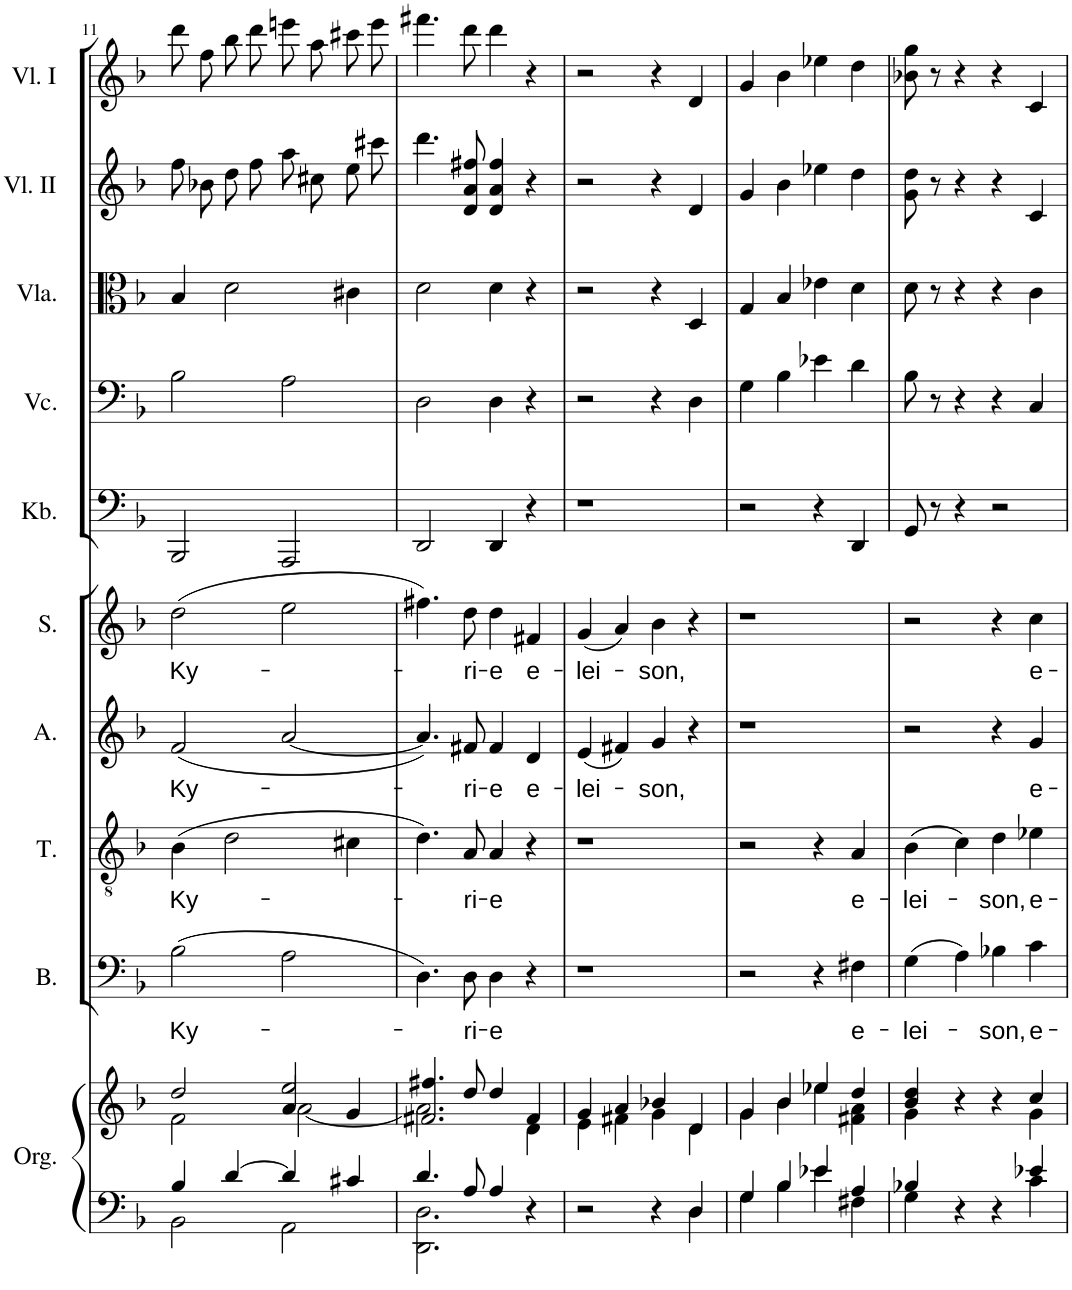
**kern	**kern	**kern	**text	**kern	**text	**kern	**text	**kern	**text	**kern	**kern	**kern	**kern	**kern
*part10	*part10	*part9	*part9	*part8	*part8	*part7	*part7	*part6	*part6	*part5	*part4	*part3	*part2	*part1
*staff11	*staff10	*staff9	*staff9	*staff8	*staff8	*staff7	*staff7	*staff6	*staff6	*staff5	*staff4	*staff3	*staff2	*staff1
*I"Orgel	*	*I"Bass	*	*I"Tenor	*	*I"Alt	*	*I"Sopran	*	*I"Kontrabass	*I"Violoncello	*I"Viola	*I"Violine II	*I"Violine I
*I'Org.	*	*I'B.	*	*I'T.	*	*I'A.	*	*I'S.	*	*I'Kb.	*I'Vc.	*I'Vla.	*I'Vl. II	*I'Vl. I
!!LO:PB:g=z
*clefF4	*clefG2	*clefF4	*	*clefGv2	*	*clefG2	*	*clefG2	*	*clefF4	*clefF4	*clefC3	*clefG2	*clefG2
*	*	*	*	*	*	*	*	*	*	*Trd7c12	*	*	*	*
*k[b-]	*k[b-]	*k[b-]	*	*k[b-]	*	*k[b-]	*	*k[b-]	*	*k[b-]	*k[b-]	*k[b-]	*k[b-]	*k[b-]
*F:	*F:	*F:	*	*	*	*F:	*	*F:	*	*	*F:	*F:	*F:	*F:
*M4/4	*M4/4	*M4/4	*	*M4/4	*	*M4/4	*	*M4/4	*	*M4/4	*M4/4	*M4/4	*M4/4	*M4/4
*met(c)	*met(c)	*met(c)	*	*met(c)	*	*met(c)	*	*met(c)	*	*met(c)	*met(c)	*met(c)	*met(c)	*met(c)
=11	=11	=11	=11	=11	=11	=11	=11	=11	=11	=11	=11	=11	=11	=11
*^	*^	*	*	*	*	*	*	*	*	*	*	*	*	*
*	*	*	*^	*	*	*	*	*	*	*	*	*	*	*	*	*
!	!	!	!	!	!	!LO:LY:b	!	!LO:LY:b	!	!LO:LY:b	!	!LO:LY:b	!	!	!	!	!
4B-/	2BB-\	2dd/	2f\	2ryy	(2B-\	Ky-	(4B-\	Ky-	(2f/	Ky-	(2dd\	-Ky-	2BBB-/	2B-\	4B-/	8ff\L	8ddd\L
.	.	.	.	.	.	.	.	.	.	.	.	.	.	.	.	8b-X\J	8ff\J
[4d/	.	.	.	.	.	.	2d\	.	.	.	.	.	.	.	2d\	8dd\L	8bb-\L
.	.	.	.	.	.	.	.	.	.	.	.	.	.	.	.	8ff\J	8ddd\J
4d/]	2AA\	2ee/	[2a\	4a/	2A\	.	.	.	[2a/	.	2ee\	.	2AAA/	2A\	.	8aa\L	8eeen\L
.	.	.	.	.	.	.	.	.	.	.	.	.	.	.	.	8cc#X\J	8aa\J
4c#X/	.	.	.	4g/	.	.	4c#X\	.	.	.	.	.	.	.	4c#X\	8ee\L	8ccc#X\L
.	.	.	.	.	.	.	.	.	.	.	.	.	.	.	.	8ccc#X\J	8eee\J
=12	=12	=12	=12	=12	=12	=12	=12	=12	=12	=12	=12	=12	=12	=12	=12	=12	=12
4.d/	2.DD\ 2.D\	4.ff#X/	2.a\]	2.f#X/	4.D\)	.	4.d\)	.	4.a/])	.	4.ff#X\)	.	2DD/	2D\	2d\	4.ddd\	4.fff#X\
!	!	!	!	!	!	!LO:LY:b	!	!LO:LY:b	!	!LO:LY:b	!	!LO:LY:b	!	!	!	!	!
8A/	.	8dd/	.	.	8D\	-ri-	8A/	-ri-	8f#X/	-ri-	8dd\	-ri-	.	.	.	8d/ 8a/ 8ff#X/	8ddd\
!	!	!	!	!	!	!LO:LY:b	!	!LO:LY:b	!	!LO:LY:b	!	!LO:LY:b	!	!	!	!	!
4A/	.	4dd/	.	.	4D\	-e	4A/	-e	4f#/	-e	4dd\	e	4DD/	4D\	4d\	4d/ 4a/ 4ff#/	4ddd\
!	!	!	!	!	!	!	!	!	!	!LO:LY:b	!	!LO:LY:b	!	!	!	!	!
4r	4ryy	4f#/	4d\	4ryy	4r	.	4r	.	4d/	e-	4f#X/	-e-	4r	4r	4r	4r	4r
=13	=13	=13	=13	=13	=13	=13	=13	=13	=13	=13	=13	=13	=13	=13	=13	=13	=13
!	!	!	!	!	!	!	!	!	!	!LO:LY:b	!	!LO:LY:b	!	!	!	!	!
*	*	*	*v	*v	*	*	*	*	*	*	*	*	*	*	*	*	*
2r	2.ryy	4g/	4e\	1r	.	1r	.	(4e/	-lei-	(4g/	-lei-	1r	2r	2r	2r	2r
.	.	4a/	4f#X\	.	.	.	.	4f#X/)	.	4a/)	.	.	.	.	.	.
!	!	!	!	!	!	!	!	!	!LO:LY:b	!	!LO:LY:b	!	!	!	!	!
4r	.	4b-X/	4g\	.	.	.	.	4g/	-son,	4b-\	son,	.	4r	4r	4r	4r
4D/	4D\	4d/	4d\	.	.	.	.	4r	.	4r	.	.	4D\	4D/	4d/	4d/
=14	=14	=14	=14	=14	=14	=14	=14	=14	=14	=14	=14	=14	=14	=14	=14	=14
4G/	4G\	4g/	4g\	2r	.	2r	.	1r	.	1r	.	2r	4G\	4G/	4g/	4g/
4B-/	4B-\	4b-/	4b-\	.	.	.	.	.	.	.	.	.	4B-\	4B-/	4b-\	4b-\
4e-X/	4e-\	4ee-X/	4ee-\	4r	.	4r	.	.	.	.	.	4r	4e-X\	4e-X\	4ee-X\	4ee-X\
!	!	!	!	!	!LO:LY:b	!	!LO:LY:b	!	!	!	!	!	!	!	!	!
4A/	4F#X\	4dd/	4f#X\ 4a\	4F#X\	e-	4A/	e-	.	.	.	.	4DD/	4d\	4d\	4dd\	4dd\
=15	=15	=15	=15	=15	=15	=15	=15	=15	=15	=15	=15	=15	=15	=15	=15	=15
!	!	!	!	!	!LO:LY:b	!	!LO:LY:b	!	!	!	!	!	!	!	!	!
4B-X/	4G\	4b-/ 4dd/	4g\	(4G\	-lei-	(4B-\	-lei-	2r	.	2r	.	8GG/	8B-\	8d\	8g\ 8dd\	8b-X\ 8gg\
.	.	.	.	.	.	.	.	.	.	.	.	8r	8r	8r	8r	8r
4r	2ryy	4r	2ryy	4A\)	.	4c\)	.	.	.	.	.	4r	4r	4r	4r	4r
!	!	!	!	!	!LO:LY:b	!	!LO:LY:b	!	!	!	!	!	!	!	!	!
4r	.	4r	.	4B-X\	-son,	4d\	-son,	4r	.	4r	.	2r	4r	4r	4r	4r
!	!	!	!	!	!LO:LY:b	!	!LO:LY:b	!	!LO:LY:b	!	!LO:LY:b	!	!	!	!	!
4e-X/	4c\	4cc/	4g\	4c\	e-	4e-X\	e-	4g/	e-	4cc\	-e-	.	4C/	4c\	4c/	4c/
*v	*v	*	*	*	*	*	*	*	*	*	*	*	*	*	*	*
*	*v	*v	*	*	*	*	*	*	*	*	*	*	*	*	*
=	=	=	=	=	=	=	=	=	=	=	=	=	=	=
*-	*-	*-	*-	*-	*-	*-	*-	*-	*-	*-	*-	*-	*-	*-
